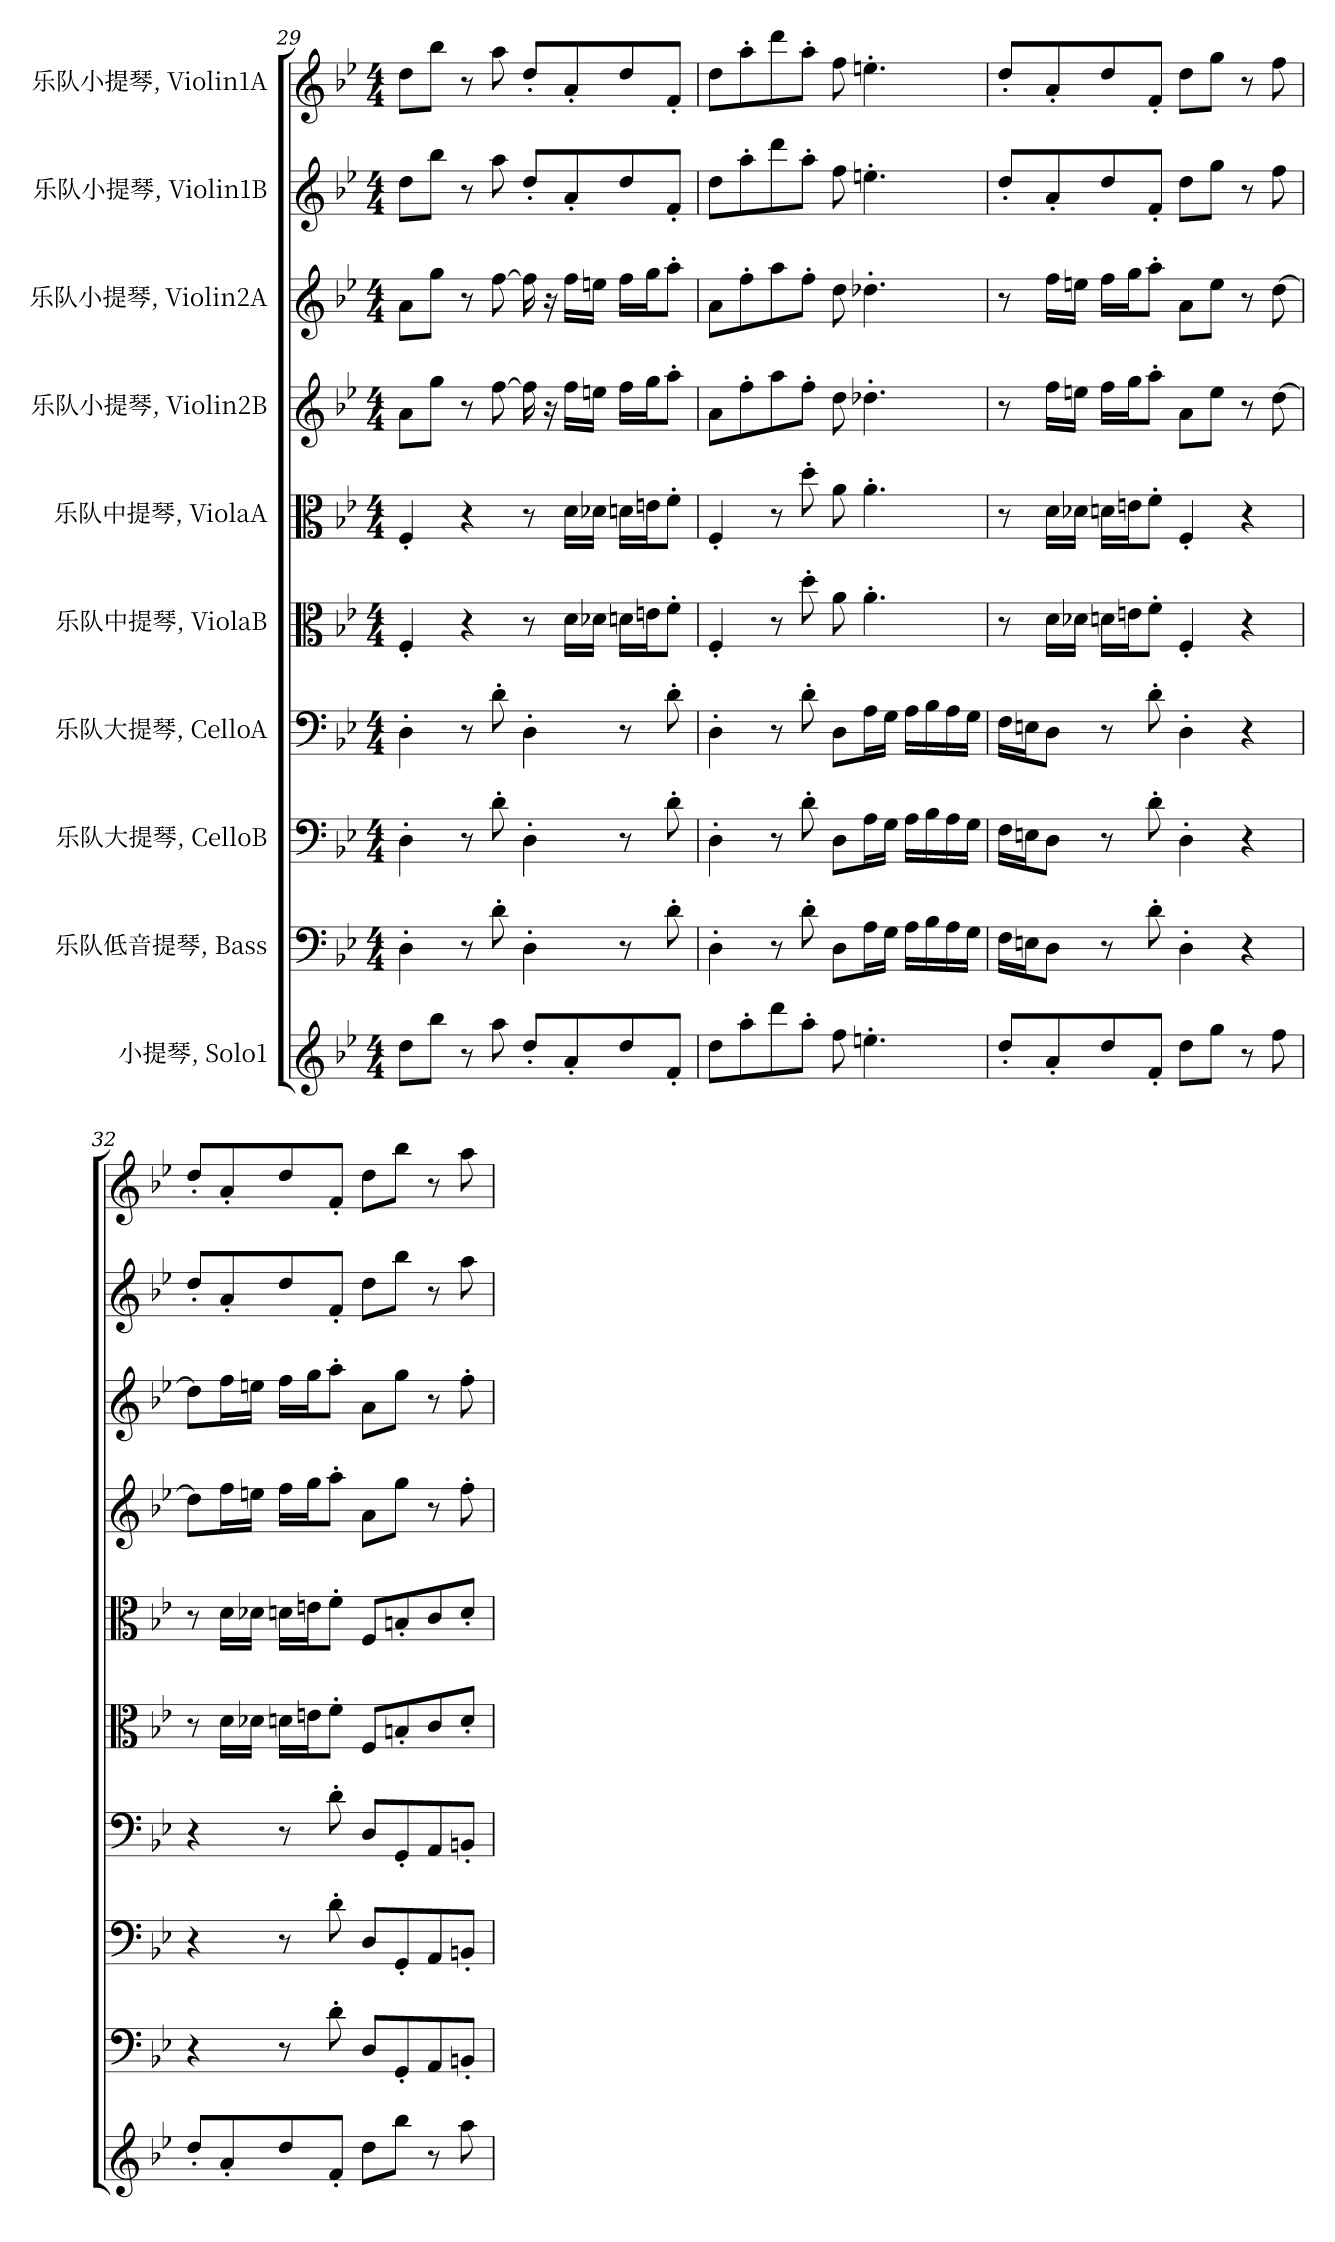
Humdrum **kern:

**kern	**kern	**kern	**kern	**kern	**kern	**kern	**kern	**kern	**kern
*part10	*part9	*part8	*part7	*part6	*part5	*part4	*part3	*part2	*part1
*staff10	*staff9	*staff8	*staff7	*staff6	*staff5	*staff4	*staff3	*staff2	*staff1
*I"小提琴, Solo1	*I"乐队低音提琴, Bass	*I"乐队大提琴, CelloB	*I"乐队大提琴, CelloA	*I"乐队中提琴, ViolaB	*I"乐队中提琴, ViolaA	*I"乐队小提琴, Violin2B	*I"乐队小提琴, Violin2A	*I"乐队小提琴, Violin1B	*I"乐队小提琴, Violin1A
!!LO:PB:g=z
*clefG2	*clefF4	*clefF4	*clefF4	*clefC3	*clefC3	*clefG2	*clefG2	*clefG2	*clefG2
*	*ITrd7c12	*	*	*	*	*	*	*	*
*k[b-e-]	*k[b-e-]	*k[b-e-]	*k[b-e-]	*k[b-e-]	*k[b-e-]	*k[b-e-]	*k[b-e-]	*k[b-e-]	*k[b-e-]
*M4/4	*M4/4	*M4/4	*M4/4	*M4/4	*M4/4	*M4/4	*M4/4	*M4/4	*M4/4
=29	=29	=29	=29	=29	=29	=29	=29	=29	=29
8dd\L	4DD'\	4D'\	4D'\	4F'/	4F'/	8a\L	8a\L	8dd\L	8dd\L
8bb-\J	.	.	.	.	.	8gg\J	8gg\J	8bb-\J	8bb-\J
8r	8r	8r	8r	4r	4r	8r	8r	8r	8r
8aa\	8D'\	8d'\	8d'\	.	.	[8ff\	[8ff\	8aa\	8aa\
8dd'/L	4DD'\	4D'\	4D'\	8r	8r	16ff\]	16ff\]	8dd'/L	8dd'/L
.	.	.	.	.	.	16r	16r	.	.
8a'/	.	.	.	16d\LL	16d\LL	16ff\LL	16ff\LL	8a'/	8a'/
.	.	.	.	16d-X\JJ	16d-X\JJ	16een\JJ	16een\JJ	.	.
8dd/	8r	8r	8r	16dn\LL	16dn\LL	16ff\LL	16ff\LL	8dd/	8dd/
.	.	.	.	16en\J	16en\J	16gg\J	16gg\J	.	.
8f'/J	8D'\	8d'\	8d'\	8f'\J	8f'\J	8aa'\J	8aa'\J	8f'/J	8f'/J
=30	=30	=30	=30	=30	=30	=30	=30	=30	=30
8dd\L	4DD'\	4D'\	4D'\	4F'/	4F'/	8a\L	8a\L	8dd\L	8dd\L
8aa'\	.	.	.	.	.	8ff'\	8ff'\	8aa'\	8aa'\
8ddd\	8r	8r	8r	8r	8r	8aa\	8aa\	8ddd\	8ddd\
8aa'\J	8D'\	8d'\	8d'\	8dd'\	8dd'\	8ff'\J	8ff'\J	8aa'\J	8aa'\J
8ff\	8DD\L	8D\L	8D\L	8a\	8a\	8dd\	8dd\	8ff\	8ff\
4.een'\	16AA\L	16A\L	16A\L	4.a'\	4.a'\	4.dd-X'\	4.dd-X'\	4.een'\	4.een'\
.	16GG\JJ	16G\JJ	16G\JJ	.	.	.	.	.	.
.	16AA\LL	16A\LL	16A\LL	.	.	.	.	.	.
.	16BB-\	16B-\	16B-\	.	.	.	.	.	.
.	16AA\	16A\	16A\	.	.	.	.	.	.
.	16GG\JJ	16G\JJ	16G\JJ	.	.	.	.	.	.
=31	=31	=31	=31	=31	=31	=31	=31	=31	=31
8dd'/L	16FF\LL	16F\LL	16F\LL	8r	8r	8r	8r	8dd'/L	8dd'/L
.	16EEn\J	16En\J	16En\J	.	.	.	.	.	.
8a'/	8DD\J	8D\J	8D\J	16d\LL	16d\LL	16ff\LL	16ff\LL	8a'/	8a'/
.	.	.	.	16d-X\JJ	16d-X\JJ	16een\JJ	16een\JJ	.	.
8dd/	8r	8r	8r	16dn\LL	16dn\LL	16ff\LL	16ff\LL	8dd/	8dd/
.	.	.	.	16en\J	16en\J	16gg\J	16gg\J	.	.
8f'/J	8D'\	8d'\	8d'\	8f'\J	8f'\J	8aa'\J	8aa'\J	8f'/J	8f'/J
8dd\L	4DD'\	4D'\	4D'\	4F'/	4F'/	8a\L	8a\L	8dd\L	8dd\L
8gg\J	.	.	.	.	.	8ee\J	8ee\J	8gg\J	8gg\J
8r	4r	4r	4r	4r	4r	8r	8r	8r	8r
8ff\	.	.	.	.	.	[8dd\	[8dd\	8ff\	8ff\
!!LO:PB:g=z
=32	=32	=32	=32	=32	=32	=32	=32	=32	=32
8dd'/L	4r	4r	4r	8r	8r	8dd\L]	8dd\L]	8dd'/L	8dd'/L
8a'/	.	.	.	16d\LL	16d\LL	16ff\L	16ff\L	8a'/	8a'/
.	.	.	.	16d-X\JJ	16d-X\JJ	16een\JJ	16een\JJ	.	.
8dd/	8r	8r	8r	16dn\LL	16dn\LL	16ff\LL	16ff\LL	8dd/	8dd/
.	.	.	.	16en\J	16en\J	16gg\J	16gg\J	.	.
8f'/J	8D'\	8d'\	8d'\	8f'\J	8f'\J	8aa'\J	8aa'\J	8f'/J	8f'/J
8dd\L	8DD/L	8D/L	8D/L	8F/L	8F/L	8a\L	8a\L	8dd\L	8dd\L
8bb-\J	8GGG'/	8GG'/	8GG'/	8Bn'/	8Bn'/	8gg\J	8gg\J	8bb-\J	8bb-\J
8r	8AAA/	8AA/	8AA/	8c/	8c/	8r	8r	8r	8r
8aa\	8BBBn'/J	8BBn'/J	8BBn'/J	8d'/J	8d'/J	8ff'\	8ff'\	8aa\	8aa\
=	=	=	=	=	=	=	=	=	=
*-	*-	*-	*-	*-	*-	*-	*-	*-	*-
